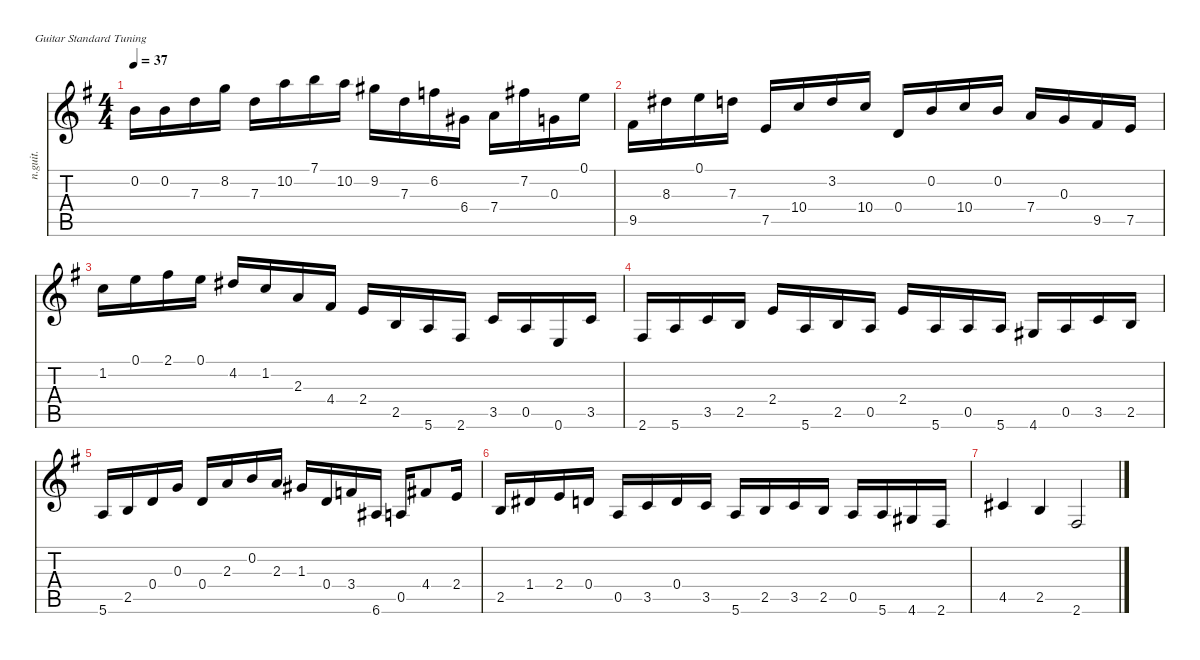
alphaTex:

\defaultSystemsLayout 4
\hideDynamics
\bracketExtendMode nobrackets
\otherSystemsTrackNameOrientation horizontal
\track ("Nylon Guitar" "n.guit.") {instrument acousticguitarnylon}
\staff {score tabs}
\tuning (E4 B3 G3 D3 A2 E2)
\ts (4 4)
\tempo 37
\clef g2
\ks g
0.2{t acc forcenatural}.16{dy mf beam Down} 0.2{acc forcenatural}.16{beam Down} 7.3{acc forcenatural}.16{beam Down} 8.2{acc forcenatural}.16{beam Down} 7.3{acc forcenatural}.16{beam Down} 10.2{acc forcenatural}.16{beam Down} 7.1{acc forcenatural}.16{beam Down} 10.2{acc forcenatural}.16{beam Down} 9.2{acc #}.16{beam Down} 7.3{acc forcenatural}.16{beam Down} 6.2{acc forcenatural}.16{beam Down} 6.4{acc #}.16{beam Down} 7.4{acc forcenatural}.16{beam Down} 7.2{acc #}.16{beam Down} 0.3{acc forcenatural}.16{beam Down} 0.1{acc forcenatural}.16{beam Down} |
9.5{acc #}.16{beam Down} 8.3{acc #}.16{beam Down} 0.1{acc forcenatural}.16{beam Down} 7.3{acc forcenatural}.16{beam Down} 7.5{acc forcenatural}.16{beam Up} 10.4{acc forcenatural}.16{beam Up} 3.2{acc forcenatural}.16{beam Up} 10.4{acc forcenatural}.16{beam Up} 0.4{acc forcenatural}.16{beam Up} 0.2{acc forcenatural}.16{beam Up} 10.4{acc forcenatural}.16{beam Up} 0.2{acc forcenatural}.16{beam Up} 7.4{acc forcenatural}.16{beam Up} 0.3{acc forcenatural}.16{beam Up} 9.5{acc #}.16{beam Up} 7.5{acc forcenatural}.16{beam Up} |
1.2{acc forcenatural}.16{beam Down} 0.1{acc forcenatural}.16{beam Down} 2.1{acc #}.16{beam Down} 0.1{acc forcenatural}.16{beam Down} 4.2{acc #}.16{beam Up} 1.2{acc forcenatural}.16{beam Up} 2.3{acc forcenatural}.16{beam Up} 4.4{acc #}.16{beam Up} 2.4{acc forcenatural}.16{beam Up} 2.5{acc forcenatural}.16{beam Up} 5.6{acc forcenatural}.16{beam Up} 2.6{acc #}.16{beam Up} 3.5{acc forcenatural}.16{beam Up} 0.5{acc forcenatural}.16{beam Up} 0.6{acc forcenatural}.16{beam Up} 3.5{acc forcenatural}.16{beam Up} |
2.6{acc #}.16{beam Up} 5.6{acc forcenatural}.16{beam Up} 3.5{acc forcenatural}.16{beam Up} 2.5{acc forcenatural}.16{beam Up} 2.4{acc forcenatural}.16{beam Up} 5.6{acc forcenatural}.16{beam Up} 2.5{acc forcenatural}.16{beam Up} 0.5{acc forcenatural}.16{beam Up} 2.4{acc forcenatural}.16{beam Up} 5.6{acc forcenatural}.16{beam Up} 0.5{acc forcenatural}.16{beam Up} 5.6{acc forcenatural}.16{beam Up} 4.6{acc #}.16{beam Up} 0.5{acc forcenatural}.16{beam Up} 3.5{acc forcenatural}.16{beam Up} 2.5{acc forcenatural}.16{beam Up} |
5.6{acc forcenatural}.16{beam Up} 2.5{acc forcenatural}.16{beam Up} 0.4{acc forcenatural}.16{beam Up} 0.3{acc forcenatural}.16{beam Up} 0.4{acc forcenatural}.16{beam Up} 2.3{acc forcenatural}.16{beam Up} 0.2{acc forcenatural}.16{beam Up} 2.3{acc forcenatural}.16{beam Up} 1.3{acc #}.16{beam Up} 0.4{acc forcenatural}.16{beam Up} 3.4{acc forcenatural}.16{beam Up} 6.6{acc #}.16{beam Up} 0.5{acc forcenatural}.16{beam Up} 4.4{acc #}.8{beam Up} 2.4{acc forcenatural}.16{beam Up} |
2.5{acc forcenatural}.16{beam Up} 1.4{acc #}.16{beam Up} 2.4{acc forcenatural}.16{beam Up} 0.4{acc forcenatural}.16{beam Up} 0.5{acc forcenatural}.16{beam Up} 3.5{acc forcenatural}.16{beam Up} 0.4{acc forcenatural}.16{beam Up} 3.5{acc forcenatural}.16{beam Up} 5.6{acc forcenatural}.16{beam Up} 2.5{acc forcenatural}.16{beam Up} 3.5{acc forcenatural}.16{beam Up} 2.5{acc forcenatural}.16{beam Up} 0.5{acc forcenatural}.16{beam Up} 5.6{acc forcenatural}.16{beam Up} 4.6{acc #}.16{beam Up} 2.6{acc #}.16{beam Up} |
4.5{acc #}.4{beam Up} 2.5{acc forcenatural}.4{beam Up} 2.6{acc #}.2{beam Up}
